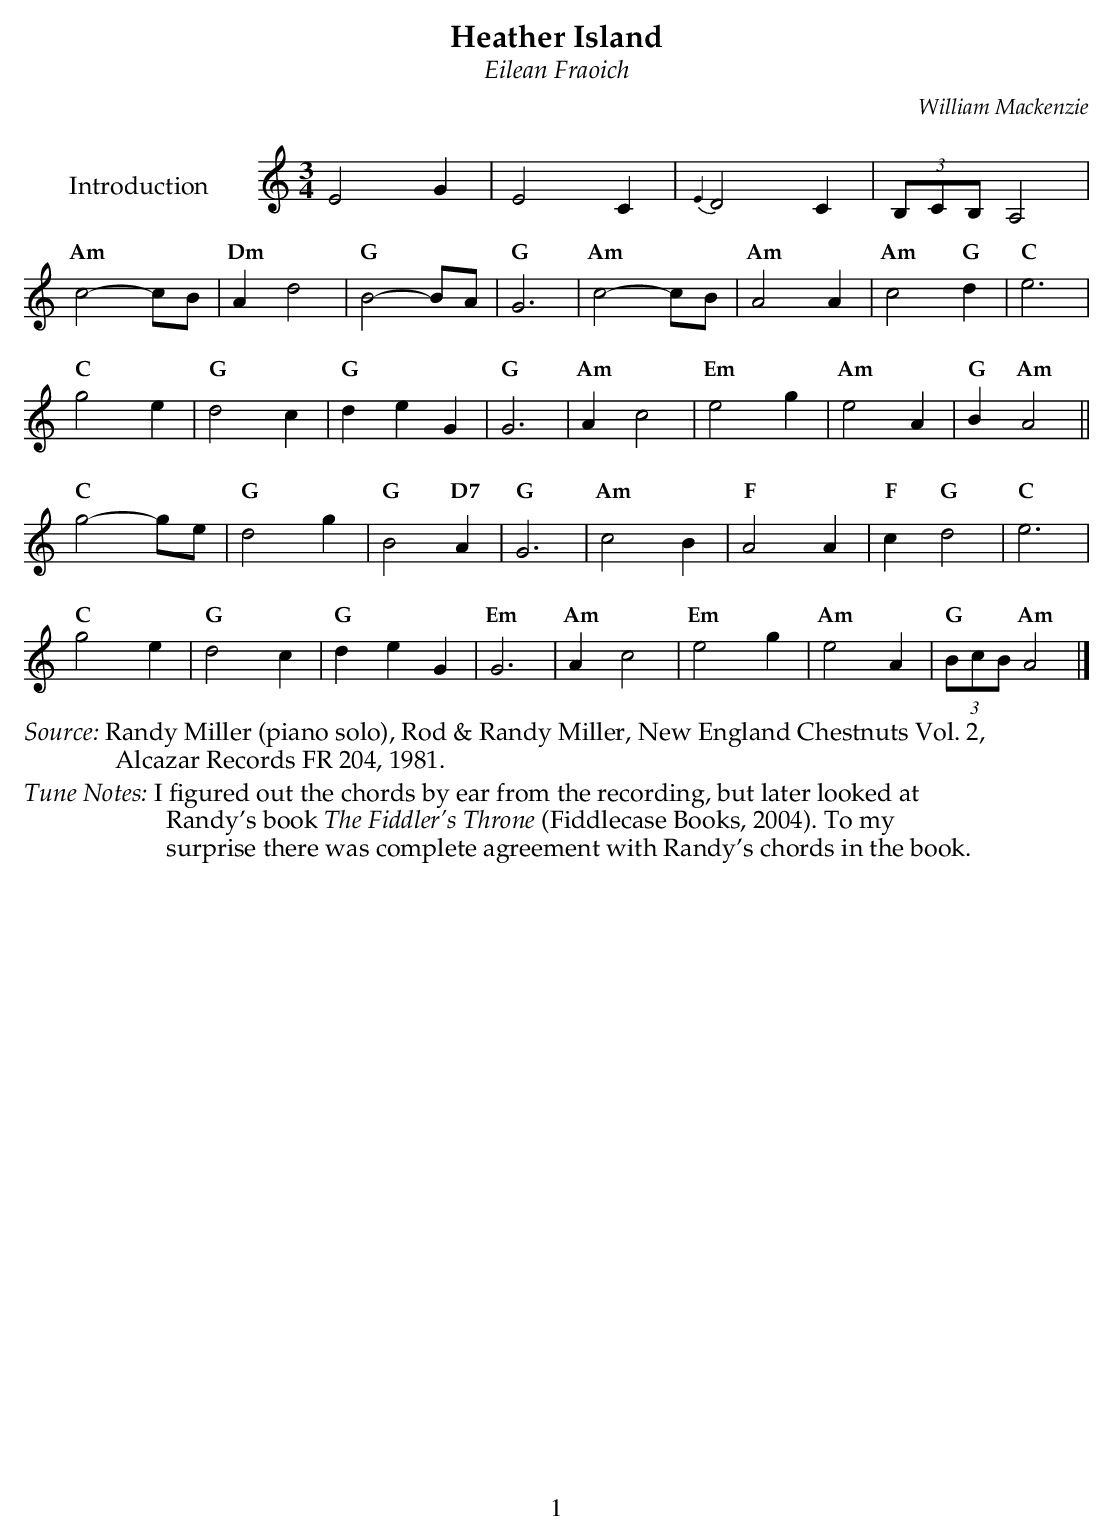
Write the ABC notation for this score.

X:1
T:Heather Island
T:Eilean Fraoich
C:William Mackenzie
U:s = !slide!
U:t = !trill!
M:3/4
L:1/8
K:Am
"@-170,0 Introduction"\
E4 G2 | E4 C2 | {E2}D4 C2 | (3B,CB, A,4 |
"Am" c4- cB | "Dm" A2 d4 | "G" B4- BA | "G" G6 |\
"Am" c4- cB | "Am" A4 A2 | "Am" c4 "G" d2 | "C" e6 |
"C" g4 e2 | "G" d4 c2 | "G" d2 e2 G2 | "G" G6 |\
"Am" A2 c4 | "Em" e4 g2 | "Am" e4 A2 | "G" B2 "Am" A4 ||
"C" g4- ge | "G" d4 g2 | "G" B4 "D7" A2 | "G" G6 |\
"Am" c4 B2 | "F" A4 A2 | "F" c2 "G" d4 | "C" e6 |
"C" g4 e2 | "G" d4 c2 | "G" d2 e2 G2 | "Em" G6 |\
"Am" A2 c4 | "Em" e4 g2 | "Am" e4 A2 | "G" (3BcB "Am" A4 |]
